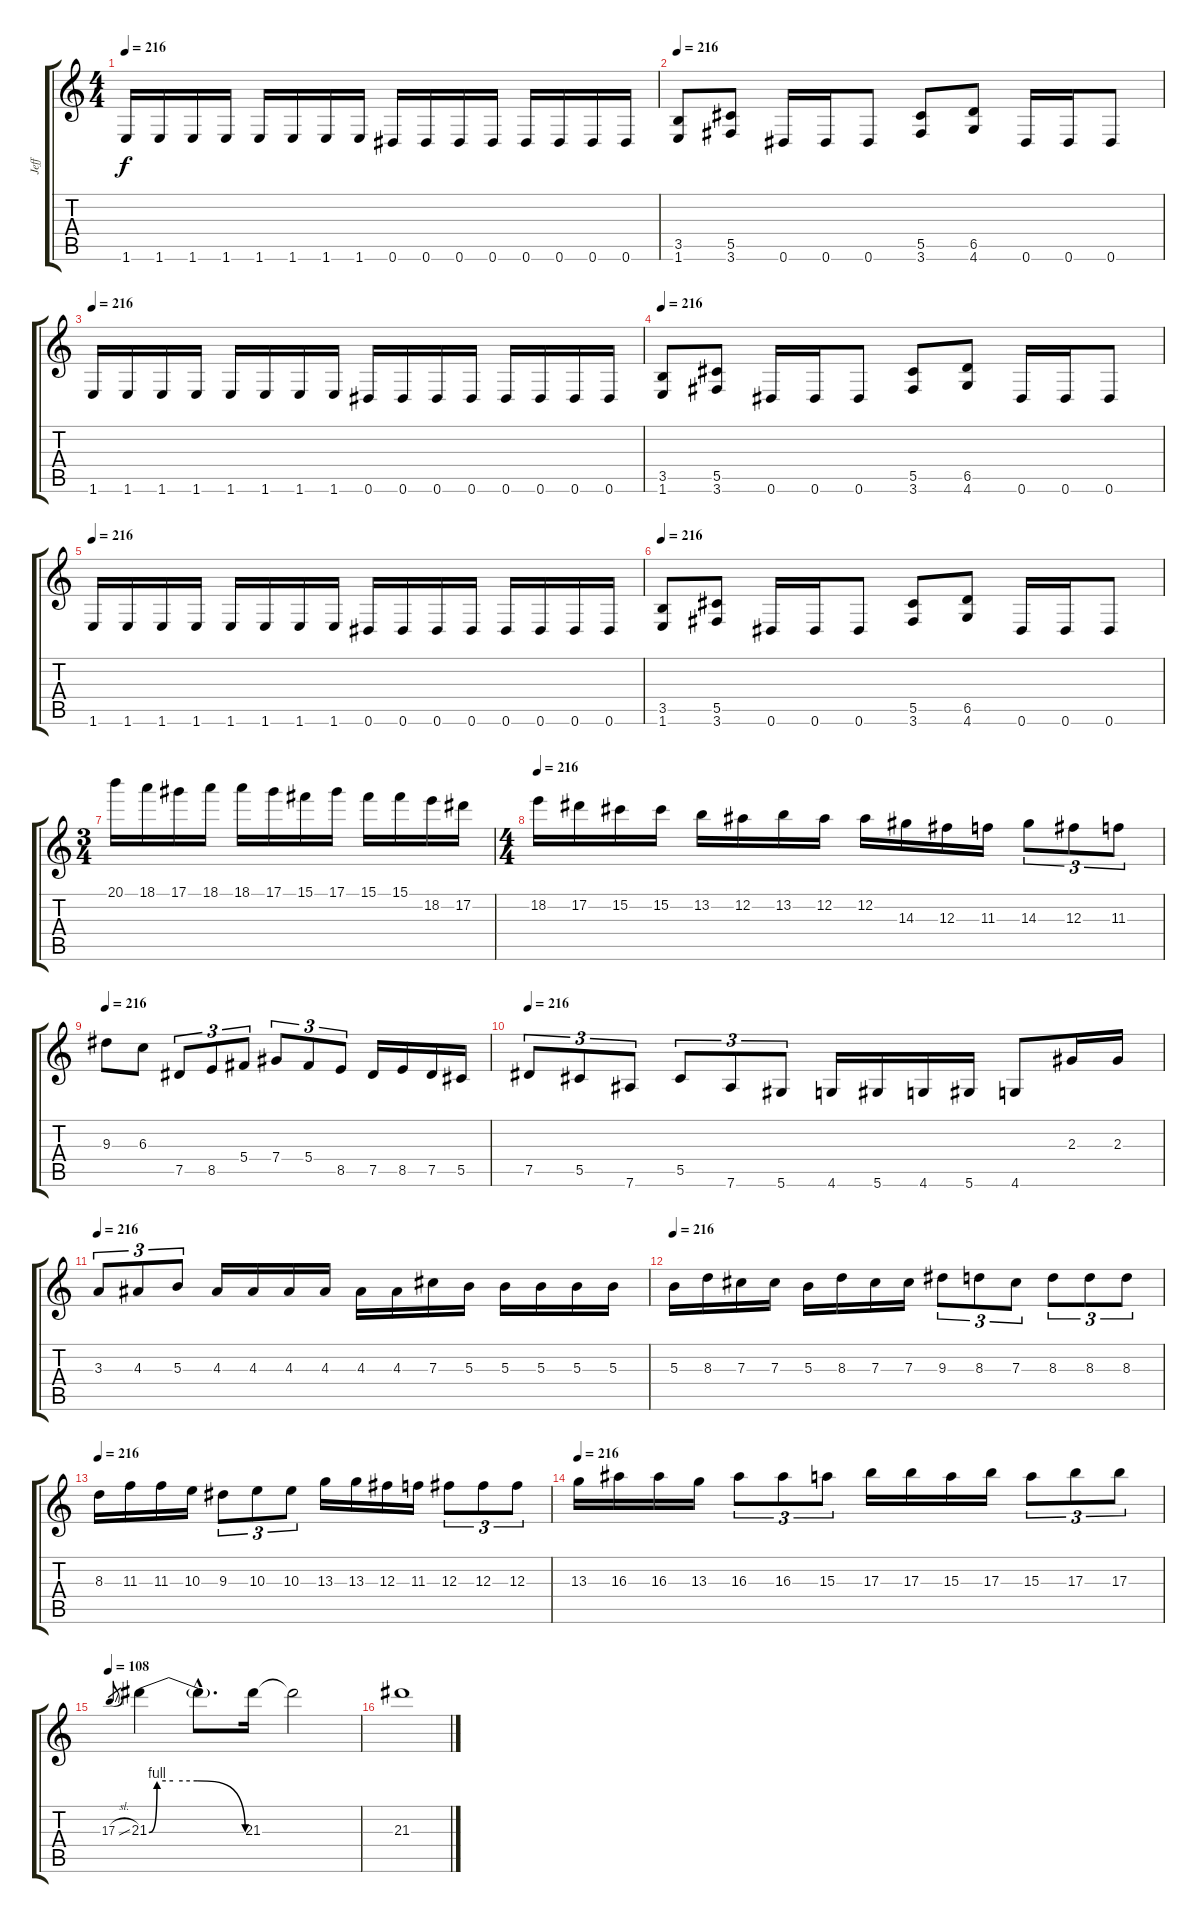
\track ("Jeff" "Jeff") {instrument distortionguitar}
\staff {score tabs}
\tuning (Eb4 Bb3 Gb3 Db3 Ab2 Eb2) {hide}
\ts (4 4)
\tempo 216
\clef g2
\ks c
1.6.16{dy f} 1.6.16 1.6.16 1.6.16 1.6.16 1.6.16 1.6.16 1.6.16 0.6.16 0.6.16 0.6.16 0.6.16 0.6.16 0.6.16 0.6.16 0.6.16 |
\tempo 216
(3.5 1.6).8 (5.5 3.6).8 0.6.16 0.6.16 0.6.8 (5.5 3.6).8 (6.5 4.6).8 0.6.16 0.6.16 0.6.8 |
\tempo 216
1.6.16 1.6.16 1.6.16 1.6.16 1.6.16 1.6.16 1.6.16 1.6.16 0.6.16 0.6.16 0.6.16 0.6.16 0.6.16 0.6.16 0.6.16 0.6.16 |
\tempo 216
(3.5 1.6).8 (5.5 3.6).8 0.6.16 0.6.16 0.6.8 (5.5 3.6).8 (6.5 4.6).8 0.6.16 0.6.16 0.6.8 |
\tempo 216
1.6.16 1.6.16 1.6.16 1.6.16 1.6.16 1.6.16 1.6.16 1.6.16 0.6.16 0.6.16 0.6.16 0.6.16 0.6.16 0.6.16 0.6.16 0.6.16 |
\tempo 216
(3.5 1.6).8 (5.5 3.6).8 0.6.16 0.6.16 0.6.8 (5.5 3.6).8 (6.5 4.6).8 0.6.16 0.6.16 0.6.8 |
\ts (3 4)
20.1.16 18.1.16 17.1.16 18.1.16 18.1.16 17.1.16 15.1.16 17.1.16 15.1.16 15.1.16 18.2.16 17.2.16 |
\ts (4 4)
\tempo 216
18.2.16 17.2.16 15.2.16 15.2.16 13.2.16 12.2.16 13.2.16 12.2.16 12.2.16 14.3.16 12.3.16 11.3.16 14.3.8{tu (3 2)} 12.3.8{tu (3 2)} 11.3.8{tu (3 2)} |
\tempo 216
9.3.8 6.3.8 7.5.8{tu (3 2)} 8.5.8{tu (3 2)} 5.4.8{tu (3 2)} 7.4.8{tu (3 2)} 5.4.8{tu (3 2)} 8.5.8{tu (3 2)} 7.5.16 8.5.16 7.5.16 5.5.16 |
\tempo 216
7.5.8{tu (3 2)} 5.5.8{tu (3 2)} 7.6.8{tu (3 2)} 5.5.8{tu (3 2)} 7.6.8{tu (3 2)} 5.6.8{tu (3 2)} 4.6.16 5.6.16 4.6.16 5.6.16 4.6.8 2.3.16 2.3.16 |
\tempo 216
3.3.8{tu (3 2)} 4.3.8{tu (3 2)} 5.3.8{tu (3 2)} 4.3.16 4.3.16 4.3.16 4.3.16 4.3.16 4.3.16 7.3.16 5.3.16 5.3.16 5.3.16 5.3.16 5.3.16 |
\tempo 216
5.3.16 8.3.16 7.3.16 7.3.16 5.3.16 8.3.16 7.3.16 7.3.16 9.3.8{tu (3 2)} 8.3.8{tu (3 2)} 7.3.8{tu (3 2)} 8.3.8{tu (3 2)} 8.3.8{tu (3 2)} 8.3.8{tu (3 2)} |
\tempo 216
8.3.16 11.3.16 11.3.16 10.3.16 9.3.8{tu (3 2)} 10.3.8{tu (3 2)} 10.3.8{tu (3 2)} 13.3.16 13.3.16 12.3.16 11.3.16 12.3.8{tu (3 2)} 12.3.8{tu (3 2)} 12.3.8{tu (3 2)} |
\tempo 216
13.3.16 16.3.16 16.3.16 13.3.16 16.3.8{tu (3 2)} 16.3.8{tu (3 2)} 15.3.8{tu (3 2)} 17.3.16 17.3.16 15.3.16 17.3.16 15.3.8{tu (3 2)} 17.3.8{tu (3 2)} 17.3.8{tu (3 2)} |
\tempo 108
17.3{sl}.8{gr} 21.3{be (custom 0 0 5 4 15 4 30 4 60 0)}.4 21.3{hac t}.8{d} 21.3.16 21.3{t}.2 |
21.3.1
